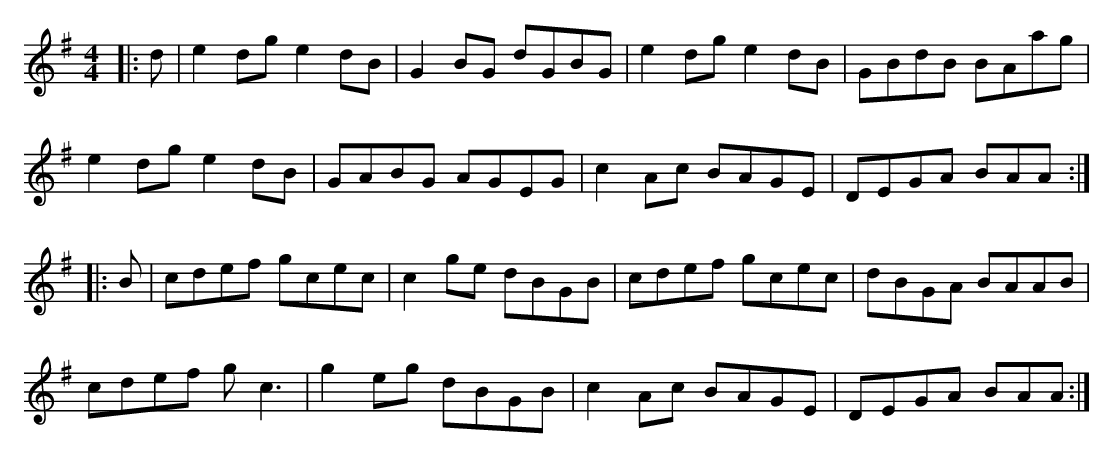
X:1
M:4/4
K:Ador
|:d|e2dg e2dB|G2BG dGBG|e2dg e2dB|GBdB BAag|
e2dg e2dB|GABG AGEG|c2Ac BAGE|DEGA BAA:|
|:B|cdef gcec|c2ge dBGB|cdef gcec|dBGA BAAB|
cdef gc3|g2eg dBGB|c2Ac BAGE|DEGA BAA:|
